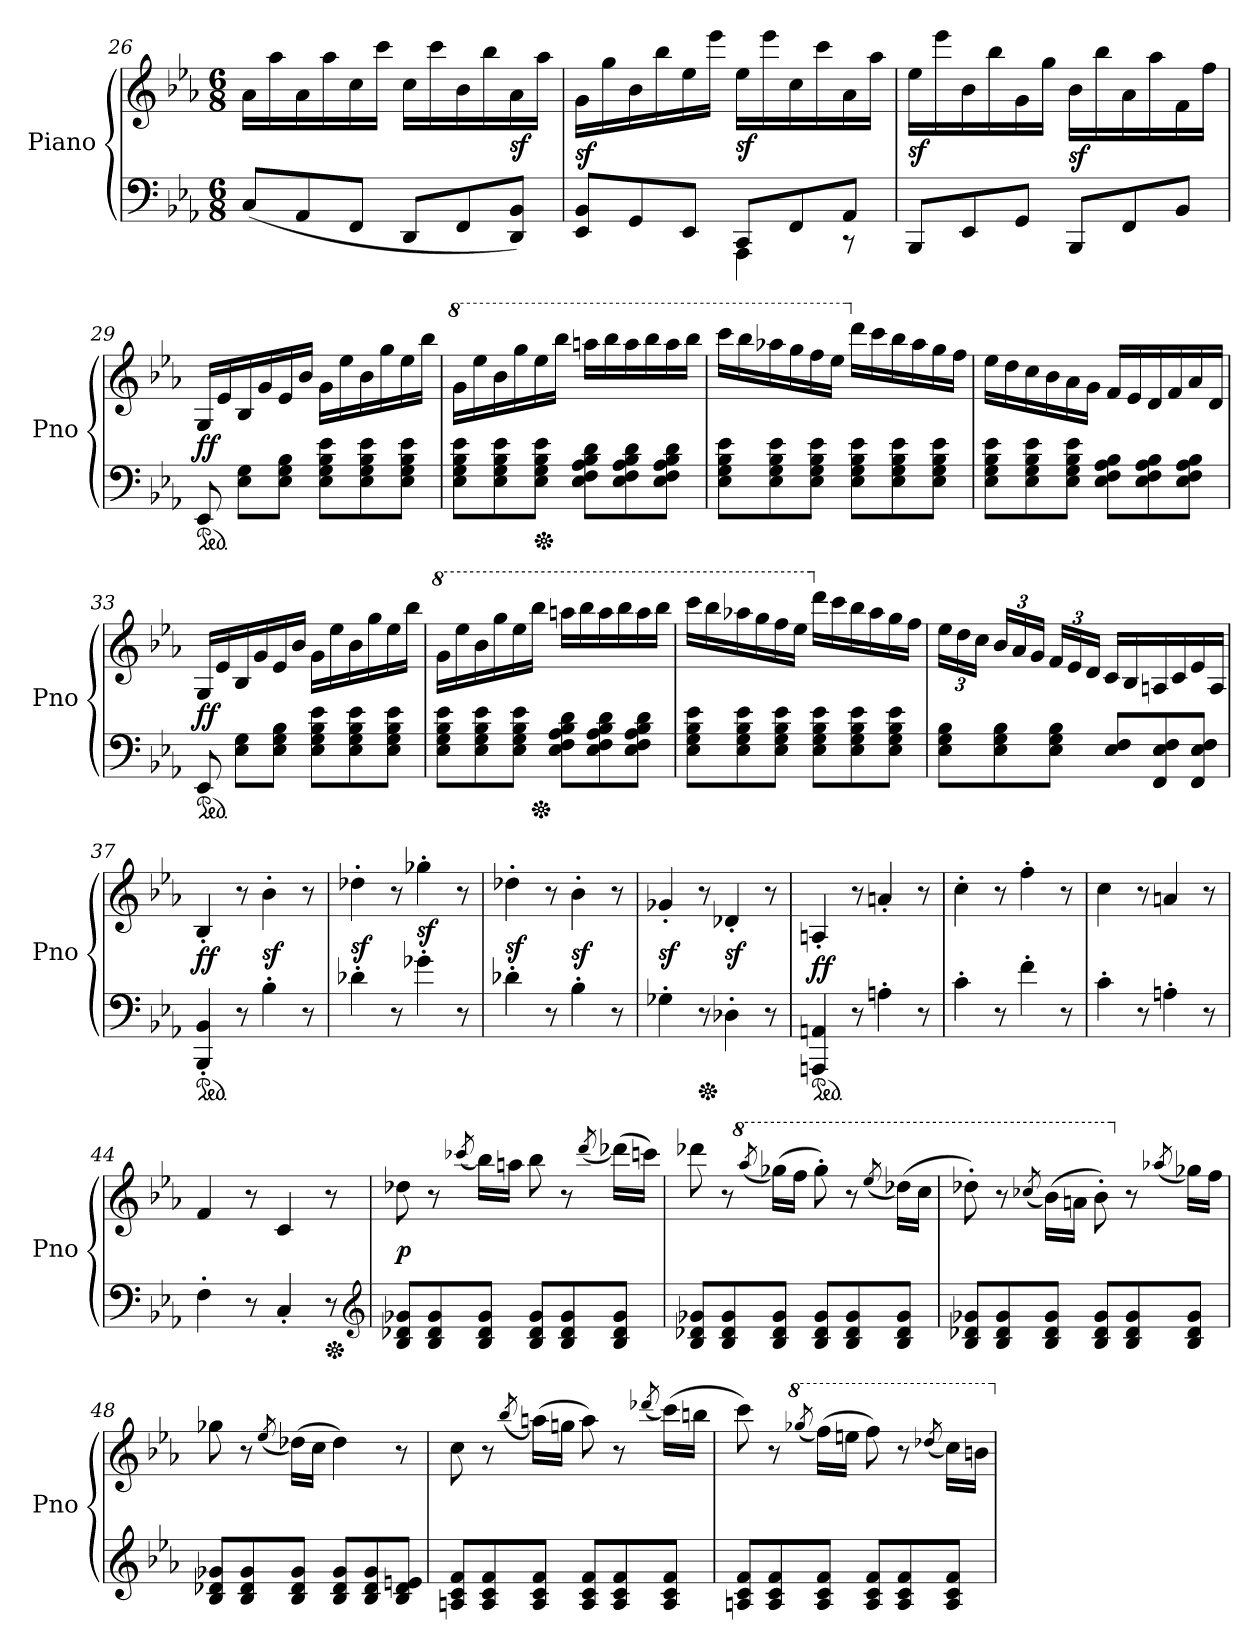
**kern	**kern	**dynam
*part1	*part1	*part1
*staff2	*staff1	*staff1/2
*I"Piano	*	*
*I'Pno	*	*
*clefF4	*clefG2	*
*k[b-e-a-]	*k[b-e-a-]	*
*E-:	*E-:	*
*M6/8	*M6/8	*
=26	=26	=26
(8CL	16a-LL	.
.	16aa-	.
8AA-	16a-	.
.	16aa-	.
8FFJ	16cc	.
.	16cccJJ	.
8DDL	16ccLL	.
.	16ccc	.
8FF	16b-	.
.	16bb-	.
8DD 8BB-J)	16a-	sf
.	16aa-JJ	.
=27	=27	=27
*^	*	*
8EE- 8BB-L	4.ryy	16gLL	sf
.	.	16gg	.
8GG	.	16b-	.
.	.	16bb-	.
8EE-J	.	16ee-	.
.	.	16eee-JJ	.
8CCL	4AAA-	16ee-LL	sf
.	.	16eee-	.
8FF	.	16cc	.
.	.	16ccc	.
8AA-J	8rCC	16a-	.
.	.	16aa-JJ	.
*v	*v	*	*
=28	=28	=28
8BBB-L	16ee-LL	sf
.	16eee-	.
8EE-	16b-	.
.	16bb-	.
8GGJ	16g	.
.	16ggJJ	.
8BBB-L	16b-LL	sf
.	16bb-	.
8FF	16a-	.
.	16aa-	.
8BB-J	16f	.
.	16ffJJ	.
=29	=29	=29
*ped	*	*
8EE-	16GLL	ff
.	16e-	.
8E- 8GL	16B-	.
.	16g	.
8E- 8G 8B-J	16e-	.
.	16b-JJ	.
8E- 8G 8B- 8e-L	16gLL	.
.	16ee-	.
8E- 8G 8B- 8e-	16b-	.
.	16gg	.
8E- 8G 8B- 8e-J	16ee-	.
.	16bb-JJ	.
=30	=30	=30
*	*8va	*
8E- 8G 8B- 8e-L	16ggLL	.
.	16eee-	.
8E- 8G 8B- 8e-	16bb-	.
.	16ggg	.
*Xped	*	*
8E- 8G 8B- 8e-J	16eee-	.
.	16bbb-JJ	.
8E- 8F 8A- 8B- 8dL	16aaanLL	.
.	16bbb-	.
8E- 8F 8A- 8B- 8d	16aaa	.
.	16bbb-	.
8E- 8F 8A- 8B- 8dJ	16aaa	.
.	16bbb-JJ	.
=31	=31	=31
8E- 8G 8B- 8e-L	16ccccLL	.
.	16bbb-	.
8E- 8G 8B- 8e-	16aaa-X	.
.	16ggg	.
8E- 8G 8B- 8e-J	16fff	.
.	16eee-JJ	.
*	*X8va	*
8E- 8G 8B- 8e-L	16dddLL	.
.	16ccc	.
8E- 8G 8B- 8e-	16bb-	.
.	16aa-	.
8E- 8G 8B- 8e-J	16gg	.
.	16ffJJ	.
=32	=32	=32
8E- 8G 8B- 8e-L	16ee-LL	.
.	16dd	.
8E- 8G 8B- 8e-	16cc	.
.	16b-	.
8E- 8G 8B- 8e-J	16a-	.
.	16gJJ	.
8E- 8F 8A- 8B-L	16fLL	.
.	16e-	.
8E- 8F 8A- 8B-	16d	.
.	16f	.
8E- 8F 8A- 8B-J	16a-	.
.	16dJJ	.
=33	=33	=33
*ped	*	*
8EE-	16GLL	ff
.	16e-	.
8E- 8GL	16B-	.
.	16g	.
8E- 8G 8B-J	16e-	.
.	16b-JJ	.
8E- 8G 8B- 8e-L	16gLL	.
.	16ee-	.
8E- 8G 8B- 8e-	16b-	.
.	16gg	.
8E- 8G 8B- 8e-J	16ee-	.
.	16bb-JJ	.
=34	=34	=34
*	*8va	*
8E- 8G 8B- 8e-L	16ggLL	.
.	16eee-	.
8E- 8G 8B- 8e-	16bb-	.
.	16ggg	.
8E- 8G 8B- 8e-J	16eee-	.
*Xped	*	*
.	16bbb-JJ	.
8E- 8F 8A- 8B- 8dL	16aaanLL	.
.	16bbb-	.
8E- 8F 8A- 8B- 8d	16aaa	.
.	16bbb-	.
8E- 8F 8A- 8B- 8dJ	16aaa	.
.	16bbb-JJ	.
=35	=35	=35
8E- 8G 8B- 8e-L	16ccccLL	.
.	16bbb-	.
8E- 8G 8B- 8e-	16aaa-X	.
.	16ggg	.
8E- 8G 8B- 8e-J	16fff	.
.	16eee-JJ	.
*	*X8va	*
8E- 8G 8B- 8e-L	16dddLL	.
.	16ccc	.
8E- 8G 8B- 8e-	16bb-	.
.	16aa-	.
8E- 8G 8B- 8e-J	16gg	.
.	16ffJJ	.
=36	=36	=36
8E- 8G 8B-L	24ee-LL	.
.	24dd	.
.	24ccJJ	.
8E- 8G 8B-	24b-LL	.
.	24a-	.
.	24gJJ	.
8E- 8G 8B-J	24fLL	.
.	24e-	.
.	24dJJ	.
8E- 8FL	16cLL	.
.	16B-	.
8FF 8E- 8F	16An	.
.	16c	.
8FF 8E- 8FJ	16e-	.
.	16AJJ	.
=37	=37	=37
*ped	*	*
4BBB-' 4BB-'	4B-'	ff
8r	8r	.
4B-'	4b-'	sf
8r	8r	.
=38	=38	=38
4d-X'	4dd-X'	sf
8r	8r	.
4g-X'	4gg-X'	sf
8r	8r	.
=39	=39	=39
4d-X'	4dd-X'	sf
8r	8r	.
4B-'	4b-'	sf
8r	8r	.
=40	=40	=40
4G-X'	4g-X'	sf
*Xped	*	*
8r	8r	.
4D-X'	4d-X'	sf
8r	8r	.
=41	=41	=41
*ped	*	*
4AAAn 4AAn	4An'	ff
8r	8r	.
4An'	4an'	.
8r	8r	.
=42	=42	=42
4c'	4cc'	.
8r	8r	.
4f'	4ff'	.
8r	8r	.
=43	=43	=43
4c'	4cc	.
8r	8r	.
4An'	4an	.
8r	8r	.
=44	=44	=44
4F'	4f	.
8r	8r	.
4C'	4c	.
*Xped	*	*
8r	8r	.
*clefG2	*	*
=45	=45	=45
8B- 8d-X 8g-XL	8dd-X	p
8B- 8d- 8g-	8r	.
.	(8qccc-X	.
8B- 8d- 8g-J	16bb-LL)	.
.	16aanJJ	.
8B- 8d- 8g-L	8bb-	.
8B- 8d- 8g-	8r	.
.	(8qddd	.
8B- 8d- 8g-J	(16ddd-XLL)	.
.	16cccnJJ)	.
=46	=46	=46
8B- 8d-X 8g-XL	8ddd-X	.
8B- 8d- 8g-	8r	.
*	*8va	*
.	(8qaaa-	.
8B- 8d- 8g-J	(16ggg-XLL)	.
.	16fffJJ	.
8B- 8d- 8g-L	8ggg-')	.
8B- 8d- 8g-	8r	.
.	(8qeee-	.
8B- 8d- 8g-J	(16ddd-LL)	.
.	16cccJJ	.
=47	=47	=47
8B- 8d-X 8g-XL	8ddd-X')	.
8B- 8d- 8g-	8r	.
.	(8qccc-X	.
8B- 8d- 8g-J	(16bb-\LL)	.
.	16aan\JJ	.
8B- 8d- 8g-L	8bb-')	.
*	*X8va	*
8B- 8d- 8g-	8r	.
.	(8qaa-X	.
8B- 8d- 8g-J	16gg-XLL)	.
.	16ffJJ	.
=48	=48	=48
8B- 8d-X 8g-XL	8gg-X	.
8B- 8d- 8g-	8r	.
.	(8qee-	.
8B- 8d- 8g-J	(16dd-XLL)	.
.	16ccJJ	.
8B- 8d- 8g-L	4dd-)	.
8B- 8d- 8g-	.	.
8B- 8d- 8enJ	8r	.
=49	=49	=49
8An 8c 8fL	8cc	.
8A 8c 8f	8r	.
.	(8qbb-	.
8A 8c 8fJ	(16aanLL)	.
.	16ggnJJ	.
8A 8c 8fL	8aa)	.
8A 8c 8f	8r	.
.	(8qddd-X	.
8A 8c 8fJ	(16cccLL)	.
.	16bbnJJ	.
=50	=50	=50
8An 8c 8fL	8ccc)	.
8A 8c 8f	8r	.
*	*8va	*
.	(8qggg-X	.
8A 8c 8fJ	(16fffLL)	.
.	16eeenJJ	.
8A 8c 8fL	8fff)	.
8A 8c 8f	8r	.
.	(8qddd-X	.
8A 8c 8fJ	16cccLL)	.
.	16bbnJJ	.
*	*X8va	*
=	=	=
*-	*-	*-
